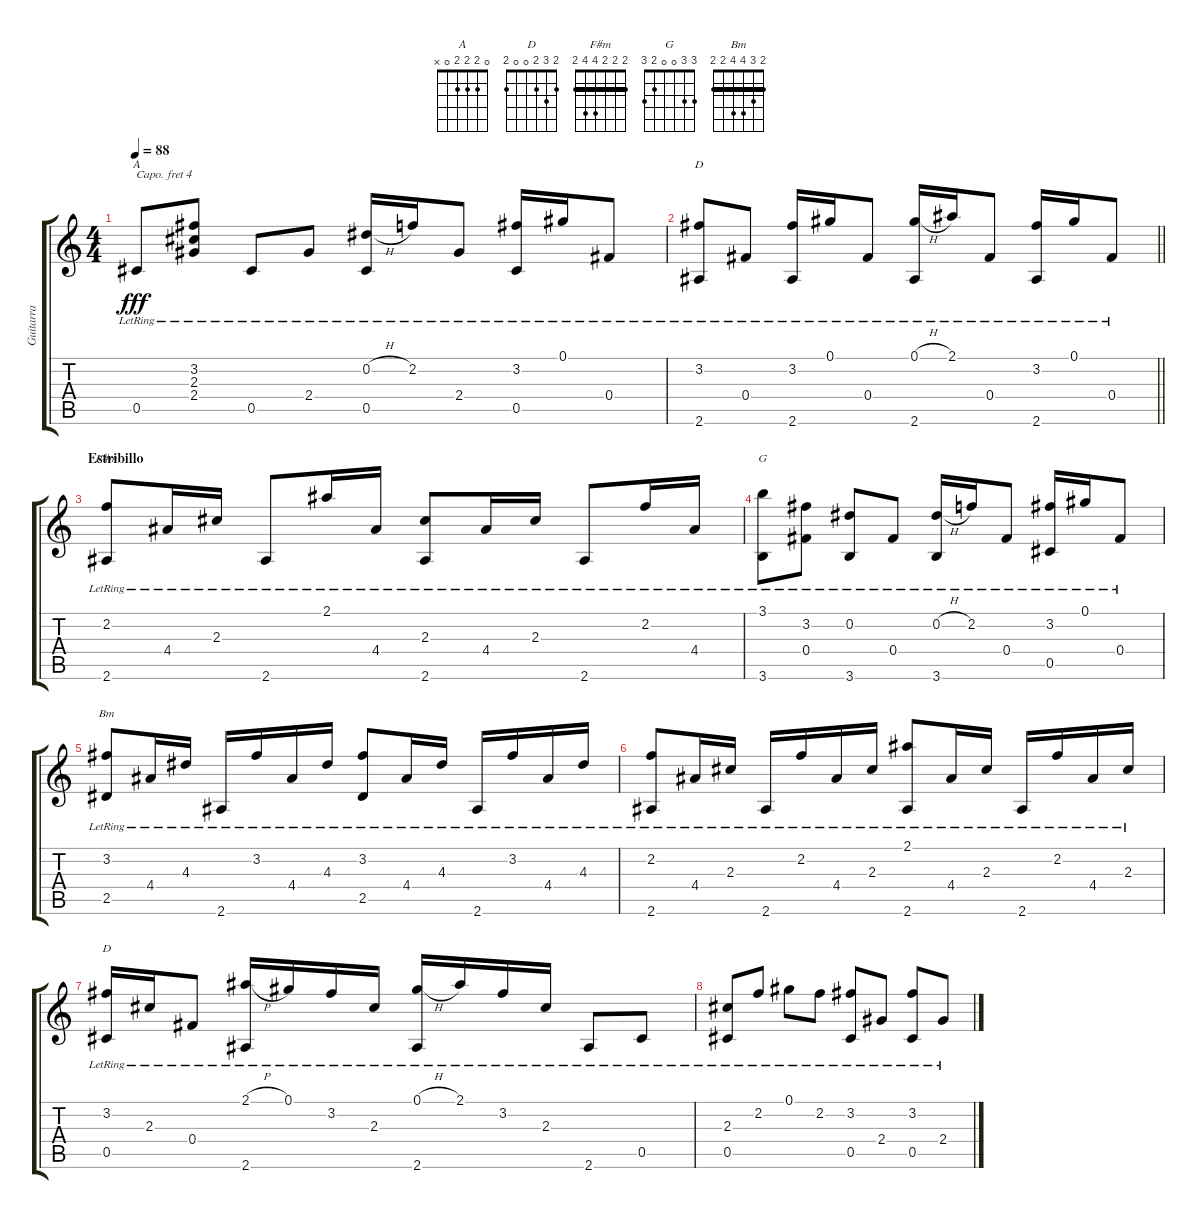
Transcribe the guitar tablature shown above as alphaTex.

\track ("Guitarra" "Guitarra") {instrument electricguitarjazz}
\staff {score tabs}
\capo 4
\tuning (E4 B3 G3 D3 A2 E2) {hide}
\chord ("A" 0 2 2 2 0 x)
\chord ("D" 2 3 2 x x 2)
\chord ("F#m" 2 2 2 4 4 2) {barre 2}
\chord ("G" 3 3 0 0 2 3)
\chord ("Bm" 2 3 4 4 2 2) {barre 2}
\chord ("D" 2 3 2 0 0 2)
\ts (4 4)
\tempo 88
\clef g2
\ks c
0.5{lr}.8{ch "A" dy fff} (3.2{lr} 2.3{lr} 2.4{lr}).8 0.5{lr}.8 2.4{lr}.8 (0.2{h lr} 0.5{lr}).16 2.2{lr}.16 2.4{lr}.8 (3.2{lr} 0.5{lr}).16 0.1{lr}.16 0.4{lr}.8 |
\barLineRight lightlight
(3.2{lr} 2.6{lr}).8{ch "D"} 0.4{lr}.8 (3.2{lr} 2.6{lr}).16 0.1{lr}.16 0.4{lr}.8 (0.1{h lr} 2.6{lr}).16 2.1{lr}.16 0.4{lr}.8 (3.2{lr} 2.6{lr}).16 0.1{lr}.16 0.4{lr}.8 |
\section ("" "Estribillo")
(2.2{lr} 2.6{lr}).8{ch "F#m"} 4.4{lr}.16 2.3{lr}.16 2.6{lr}.8 2.1{lr}.16 4.4{lr}.16 (2.3{lr} 2.6{lr}).8 4.4{lr}.16 2.3{lr}.16 2.6{lr}.8 2.2{lr}.16 4.4{lr}.16 |
(3.1{lr} 3.6{lr}).8{ch "G"} (3.2{lr} 0.4{lr}).8 (0.2{lr} 3.6{lr}).8 0.4{lr}.8 (0.2{h lr} 3.6{lr}).16 2.2{lr}.16 0.4{lr}.8 (3.2{lr} 0.5{lr}).16 0.1{lr}.16 0.4{lr}.8 |
(3.2{lr} 2.5{lr}).8{ch "Bm"} 4.4{lr}.16 4.3{lr}.16 2.6{lr}.16 3.2{lr}.16 4.4{lr}.16 4.3{lr}.16 (3.2{lr} 2.5{lr}).8 4.4{lr}.16 4.3{lr}.16 2.6{lr}.16 3.2{lr}.16 4.4{lr}.16 4.3{lr}.16 |
(2.2{lr} 2.6{lr}).8 4.4{lr}.16 2.3{lr}.16 2.6{lr}.16 2.2{lr}.16 4.4{lr}.16 2.3{lr}.16 (2.1{lr} 2.6{lr}).8 4.4{lr}.16 2.3{lr}.16 2.6{lr}.16 2.2{lr}.16 4.4{lr}.16 2.3{lr}.16 |
(3.2{lr} 0.5{lr}).16{ch "D"} 2.3{lr}.16 0.4{lr}.8 (2.1{h lr} 2.6{lr}).16 0.1{lr}.16 3.2{lr}.16 2.3{lr}.16 (0.1{h lr} 2.6{lr}).16 2.1{lr}.16 3.2{lr}.16 2.3{lr}.16 2.6{lr}.8 0.5{lr}.8 |
(2.3{lr} 0.5{lr}).8 2.2{lr}.8 0.1{lr}.8 2.2{lr}.8 (3.2{lr} 0.5{lr}).8 2.4{lr}.8 (3.2{lr} 0.5{lr}).8 2.4{lr}.8
